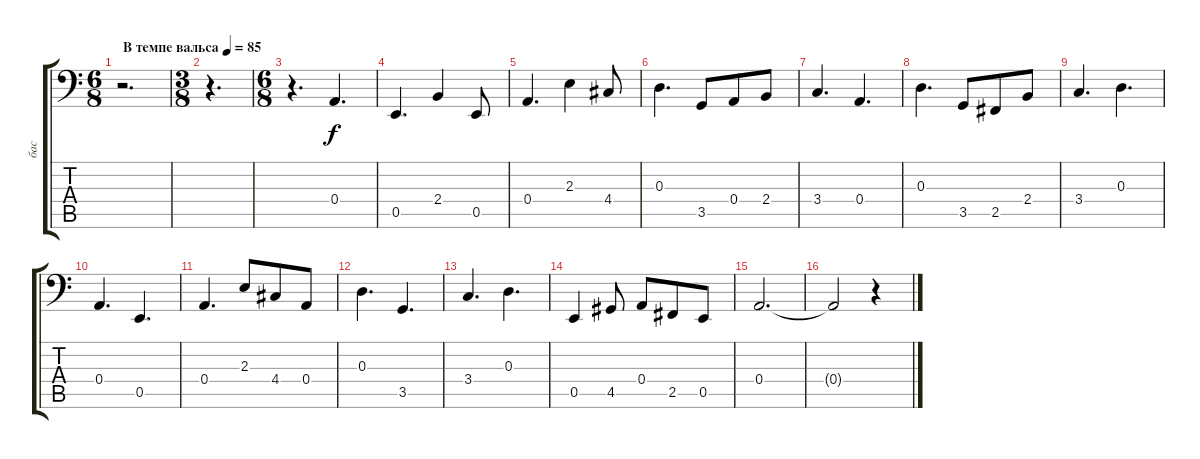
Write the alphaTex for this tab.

\track ("бас" "бас") {instrument acousticbass}
\staff {score tabs}
\tuning (C3 G2 D2 A1 E1 B0) {hide}
\ts (6 8)
\tempo (85 "В темпе вальса")
\clef f4
\ks aminor
r.2{d dy f instrument acousticbass} |
\ts (3 8)
r.4{d} |
\ts (6 8)
r.4{d} 0.4.4{d} |
0.5.4{d} 2.4.4 0.5.8 |
0.4.4{d} 2.3.4 4.4.8 |
0.3.4{d} 3.5.8 0.4.8 2.4.8 |
3.4.4{d} 0.4.4{d} |
0.3.4{d} 3.5.8 2.5.8 2.4.8 |
3.4.4{d} 0.3.4{d} |
0.4.4{d} 0.5.4{d} |
0.4.4{d} 2.3.8 4.4.8 0.4.8 |
0.3.4{d} 3.5.4{d} |
3.4.4{d} 0.3.4{d} |
0.5.4 4.5.8 0.4.8 2.5.8 0.5.8 |
0.4.2{d} |
0.4{t}.2 r.4
